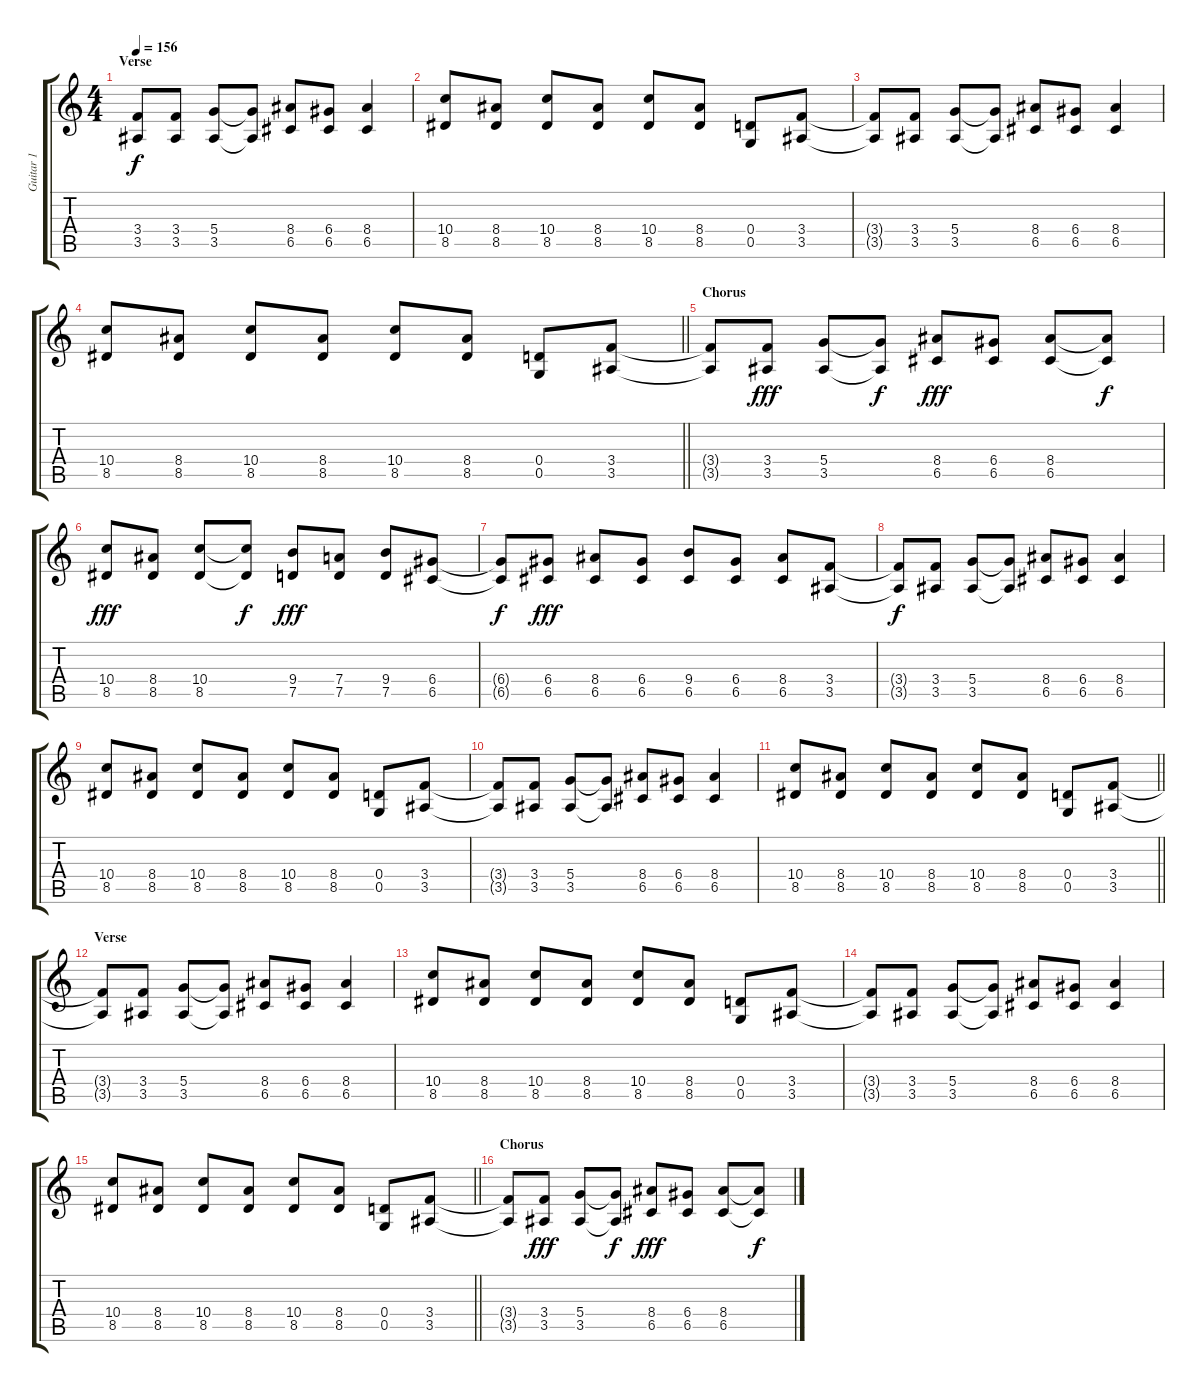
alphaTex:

\track ("Guitar 1" "Guitar 1") {instrument electricguitarclean}
\staff {score tabs}
\tuning (E4 B3 G3 D3 G2 E2) {hide}
\ts (4 4)
\section ("" "Verse")
\tempo 156
\clef g2
\ks c
(3.4{t} 3.5{t}).8{dy f} (3.4 3.5).8 (5.4 3.5).8 (5.4{t} 3.5{t}).8 (8.4 6.5).8 (6.4 6.5).8 (8.4 6.5).4 |
(10.4 8.5).8 (8.4 8.5).8 (10.4 8.5).8 (8.4 8.5).8 (10.4 8.5).8 (8.4 8.5).8 (0.4 0.5).8 (3.4 3.5).8 |
(3.4{t} 3.5{t}).8 (3.4 3.5).8 (5.4 3.5).8 (5.4{t} 3.5{t}).8 (8.4 6.5).8 (6.4 6.5).8 (8.4 6.5).4 |
\barLineRight lightlight
(10.4 8.5).8 (8.4 8.5).8 (10.4 8.5).8 (8.4 8.5).8 (10.4 8.5).8 (8.4 8.5).8 (0.4 0.5).8 (3.4 3.5).8 |
\section ("" "Chorus")
(3.4{t} 3.5{t}).8 (3.4 3.5).8{dy fff} (5.4 3.5).8 (5.4{t} 3.5{t}).8{dy f} (8.4 6.5).8{dy fff} (6.4 6.5).8 (8.4 6.5).8 (8.4{t} 6.5{t}).8{dy f} |
(10.4 8.5).8{dy fff} (8.4 8.5).8 (10.4 8.5).8 (10.4{t} 8.5{t}).8{dy f} (9.4 7.5).8{dy fff} (7.4 7.5).8 (9.4 7.5).8 (6.4 6.5).8 |
(6.4{t} 6.5{t}).8{dy f} (6.4 6.5).8{dy fff} (8.4 6.5).8 (6.4 6.5).8 (9.4 6.5).8 (6.4 6.5).8 (8.4 6.5).8 (3.4 3.5).8 |
(3.4{t} 3.5{t}).8{dy f} (3.4 3.5).8 (5.4 3.5).8 (5.4{t} 3.5{t}).8 (8.4 6.5).8 (6.4 6.5).8 (8.4 6.5).4 |
(10.4 8.5).8 (8.4 8.5).8 (10.4 8.5).8 (8.4 8.5).8 (10.4 8.5).8 (8.4 8.5).8 (0.4 0.5).8 (3.4 3.5).8 |
(3.4{t} 3.5{t}).8 (3.4 3.5).8 (5.4 3.5).8 (5.4{t} 3.5{t}).8 (8.4 6.5).8 (6.4 6.5).8 (8.4 6.5).4 |
\barLineRight lightlight
(10.4 8.5).8 (8.4 8.5).8 (10.4 8.5).8 (8.4 8.5).8 (10.4 8.5).8 (8.4 8.5).8 (0.4 0.5).8 (3.4 3.5).8 |
\section ("" "Verse")
(3.4{t} 3.5{t}).8 (3.4 3.5).8 (5.4 3.5).8 (5.4{t} 3.5{t}).8 (8.4 6.5).8 (6.4 6.5).8 (8.4 6.5).4 |
(10.4 8.5).8 (8.4 8.5).8 (10.4 8.5).8 (8.4 8.5).8 (10.4 8.5).8 (8.4 8.5).8 (0.4 0.5).8 (3.4 3.5).8 |
(3.4{t} 3.5{t}).8 (3.4 3.5).8 (5.4 3.5).8 (5.4{t} 3.5{t}).8 (8.4 6.5).8 (6.4 6.5).8 (8.4 6.5).4 |
\barLineRight lightlight
(10.4 8.5).8 (8.4 8.5).8 (10.4 8.5).8 (8.4 8.5).8 (10.4 8.5).8 (8.4 8.5).8 (0.4 0.5).8 (3.4 3.5).8 |
\section ("" "Chorus")
(3.4{t} 3.5{t}).8 (3.4 3.5).8{dy fff} (5.4 3.5).8 (5.4{t} 3.5{t}).8{dy f} (8.4 6.5).8{dy fff} (6.4 6.5).8 (8.4 6.5).8 (8.4{t} 6.5{t}).8{dy f}
